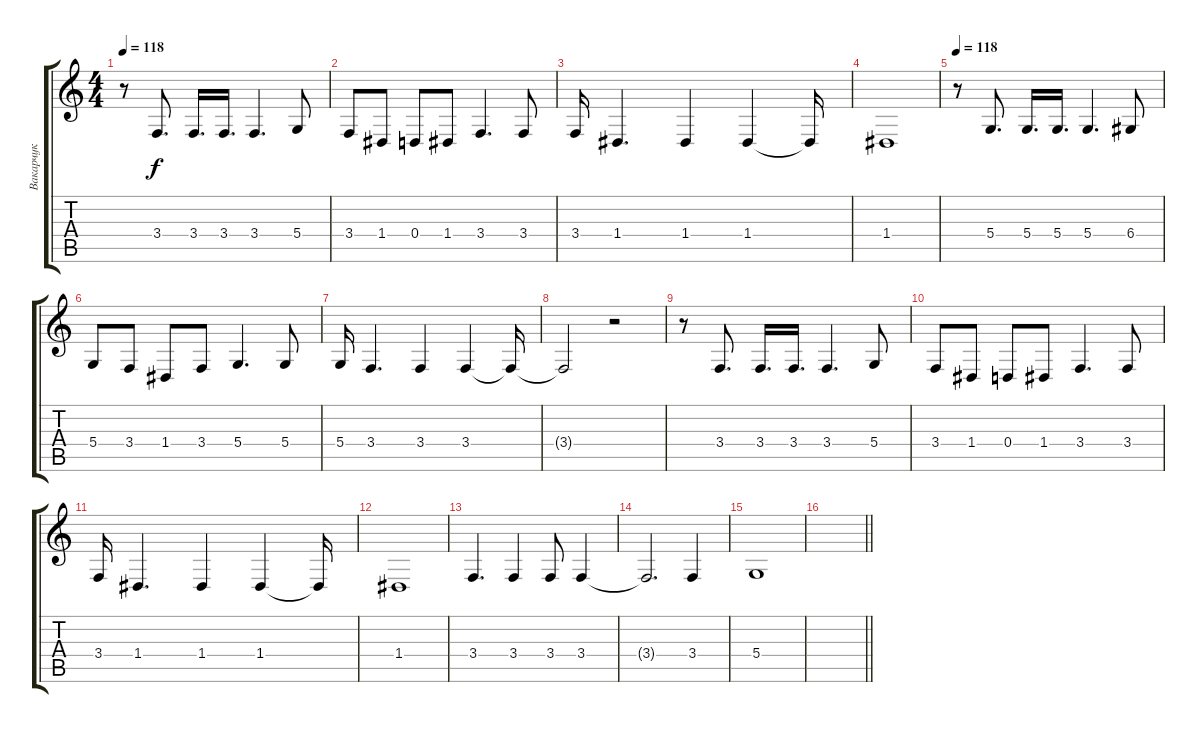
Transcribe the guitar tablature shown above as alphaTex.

\track ("Вакарчук" "Вакарчук") {instrument tenorsax}
\staff {score tabs}
\tuning (E4 B3 G3 D3 A2 E2) {hide}
\ts (4 4)
\tempo 118
\clef g2
\ks c
r.8{dy f} 3.4.8{d} 3.4.16{d} 3.4.16{d} 3.4.4{d} 5.4.8 |
3.4.8 1.4.8 0.4.8 1.4.8 3.4.4{d} 3.4.8 |
3.4.16 1.4.4{d} 1.4.4 1.4.4 1.4{t}.16 |
1.4.1 |
\tempo 118
r.8 5.4.8{d} 5.4.16{d} 5.4.16{d} 5.4.4{d} 6.4.8 |
5.4.8 3.4.8 1.4.8 3.4.8 5.4.4{d} 5.4.8 |
5.4.16 3.4.4{d} 3.4.4 3.4.4 3.4{t}.16 |
3.4{t}.2 r.2 |
r.8 3.4.8{d} 3.4.16{d} 3.4.16{d} 3.4.4{d} 5.4.8 |
3.4.8 1.4.8 0.4.8 1.4.8 3.4.4{d} 3.4.8 |
3.4.16 1.4.4{d} 1.4.4 1.4.4 1.4{t}.16 |
1.4.1 |
3.4.4{d} 3.4.4 3.4.8 3.4.4 |
3.4{t}.2{d} 3.4.4 |
5.4.1 |
\barLineRight lightlight
